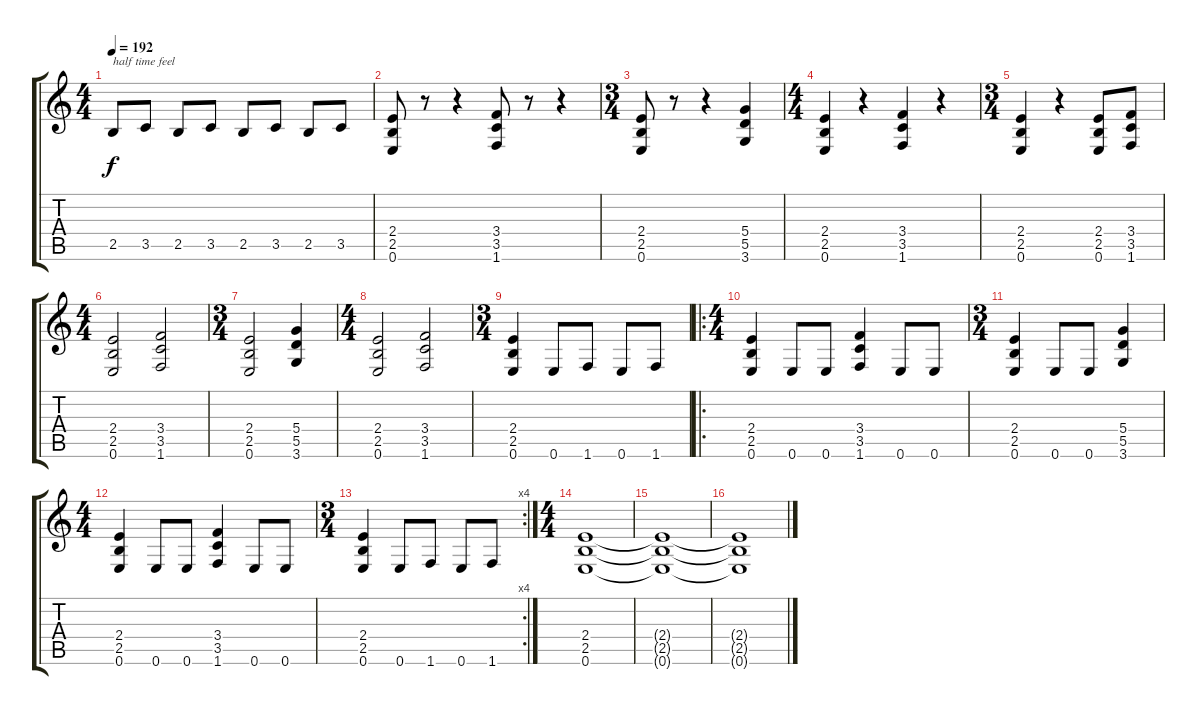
\track "" {instrument distortionguitar}
\staff {score tabs}
\tuning (E4 B3 G3 D3 A2 E2) {hide}
\ts (4 4)
\tempo 192
\clef g2
\ks c
2.5.8{txt "half time feel" dy f instrument distortionguitar} 3.5.8 2.5.8 3.5.8 2.5.8 3.5.8 2.5.8 3.5.8 |
(2.4 2.5 0.6).8 r.8 r.4 (3.4 3.5 1.6).8 r.8 r.4 |
\ts (3 4)
(2.4 2.5 0.6).8 r.8 r.4 (5.4 5.5 3.6).4 |
\ts (4 4)
(2.4 2.5 0.6).4 r.4 (3.4 3.5 1.6).4 r.4 |
\ts (3 4)
(2.4 2.5 0.6).4 r.4 (2.4 2.5 0.6).8 (3.4 3.5 1.6).8 |
\ts (4 4)
(2.4 2.5 0.6).2 (3.4 3.5 1.6).2 |
\ts (3 4)
(2.4 2.5 0.6).2 (5.4 5.5 3.6).4 |
\ts (4 4)
(2.4 2.5 0.6).2 (3.4 3.5 1.6).2 |
\ts (3 4)
(2.4 2.5 0.6).4 0.6.8 1.6.8 0.6.8 1.6.8 |
\ro
\ts (4 4)
(2.4 2.5 0.6).4 0.6.8 0.6.8 (3.4 3.5 1.6).4 0.6.8 0.6.8 |
\ts (3 4)
(2.4 2.5 0.6).4 0.6.8 0.6.8 (5.4 5.5 3.6).4 |
\ts (4 4)
(2.4 2.5 0.6).4 0.6.8 0.6.8 (3.4 3.5 1.6).4 0.6.8 0.6.8 |
\rc 4
\ts (3 4)
(2.4 2.5 0.6).4 0.6.8 1.6.8 0.6.8 1.6.8 |
\ts (4 4)
(2.4 2.5 0.6).1 |
(2.4{t} 2.5{t} 0.6{t}).1 |
(2.4{t} 2.5{t} 0.6{t}).1
